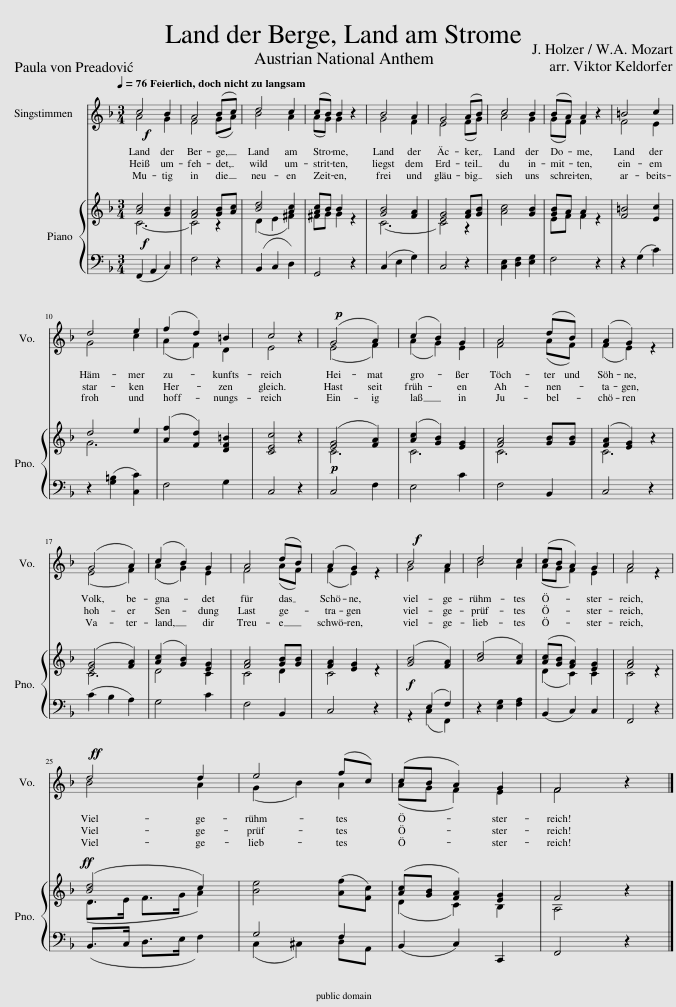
X:1
%%score ( 1 2 ) { ( 3 4 ) | ( 5 6 ) }
L:1/8
Q:1/4=76
M:3/4
I:linebreak $
K:F
V:1 treble
V:2 treble
V:3 treble
V:4 treble
V:5 bass
V:6 bass
V:1
!f! c4 B2 | A4 (Bc) | d4 c2 | (cB) B2 z2 | B4 A2 | %5
 G4 (AB) | c4 B2 | (BA) A2 z2 | =B4 c2 |$ d4 e2 | %10
 (f2 d2) =B2 | c4 z2 |!p! (G4 A2) | (c2 B2) G2 | A4 (dB) | %15
 (A2 G2) z2 |$ (G4 A2) | (c2 B2) G2 | A4 (dB) | (A2 G2) z2 | %20
!f! B4 A2 | d4 c2 | (cB A2) G2 | A4 z2 |$!ff! d4 d2 | %25
 e4 (fc) | (cB A2) G2 | F4 z2 |] %28
V:2
 A4 G2 | F4 (GA) | B4 A2 | (AG) G2 x2 | G4 F2 | %5
 E4 (FG) | A4 G2 | (GF) F2 x2 | F4 E2 |$ G4 c2 | %10
 (A2 F2) D2 | E4 x2 | (E4 F2) | (A2 G2) E2 | F4 (AF) | %15
 (F2 E2) x2 |$ (E4 F2) | (A2 G2) E2 | F4 (AF) | (F2 E2) x2 | %20
 G4 F2 | B4 A2 | (AG F2) E2 | F4 x2 |$ B4 A2 | %25
 (G2 B2) A2 | (AG F2) E2 | F4 x2 |] %28
V:3
 [Ac]4 [GB]2 | [FA]4 [GB][Ac] | [Bd]4 [Ac]2 | [Ac]B B2 z2 | [GB]4 [FA]2 | %5
 [EG]4 [FA][GB] | [Ac]4 [GB]2 | [GB]A A2 z2 | [F=B]4 [Ec]2 |$ d4 e2 | %10
 ([Af]2 [Fd]2) [DF=B]2 | [CEc]4 z2 |!p! ([EG]4 [FA]2) | ([Ac]2 [GB]2) [EG]2 | [FA]4 [GB][GB] | %15
 ([FA]2 [EG]2) z2 |$ ([EG]4 [FA]2) | ([Ac]2 [GB]2) [EG]2 | [FA]4 [GB][GB] | [FA]2 [EG]2 z2 | %20
!f! ([GB]4 [FA]2) | ([Bd]4 [Ac]2) | ([Ac][GB] [FA]2) [EG]2 | [FA]4 z2 |$!ff! ([Bd]4 c2) | %25
 [Be]4 ([Af][Fc]) | ([Ac][GB] [FA]2) [EG]2 | F4 z2 |] %28
V:4
 C6- | C4 z2 | (D2 E2 ^F2) | ^FG G2 x2 | C6- | %5
 C4 z2 | x6 | EF F2 x2 | x6 |$ G6 | %10
 x6 | x6 | C6 | C6 | C6 | %15
 C6 |$ C6 | D4 C2 | C4 D2 | C4 x2 | %20
 x6 | x6 | (D2 C2) C2 | C4 x2 |$ (D>E F>G A2) | %25
 x6 | (D2 C2) B,2 | A,4 x2 |] %28
V:5
!f! (F,,2 A,,2 C,2) | F,4 z2 | (B,,2 C,2 D,2) | G,,4 z2 | (C,2 E,2 G,2) | %5
 C,4 z2 | [C,E,]2 [D,F,]2 [E,G,]2 | F,4 z2 | z2 (G,2 C2) |$ z2 ([G,=B,]2 [C,C]2) | %10
 F,4 G,2 | C,4 z2 | C,4 F,2 | E,4 C2 | F,4 B,,2 | %15
 C,4 z2 |$ (C2 B,2 A,2) | G,4 C2 | F,4 B,,2 | C,4 z2 | %20
 z2 (E,2 F,2) | z2 [E,G,]2 [F,A,]2 | (B,,2 C,2) C,2 | F,,4 z2 |$ (B,,>C, D,>E, F,2) | %25
 G,4 F,2 | (B,,2 C,2) C,,2 | F,,4 z2 |] %28
V:6
 x6 | x6 | x6 | x6 | x6 | %5
 x6 | x6 | x6 | x6 |$ x6 | %10
 x6 | x6 | x6 | x6 | x6 | %15
 x6 |$ x6 | x6 | x6 | x6 | %20
 x2 (C,2 F,,2) | x6 | x6 | x6 |$ x6 | %25
 (C,2 ^C,2) D,A,, | x6 | x6 |] %28
